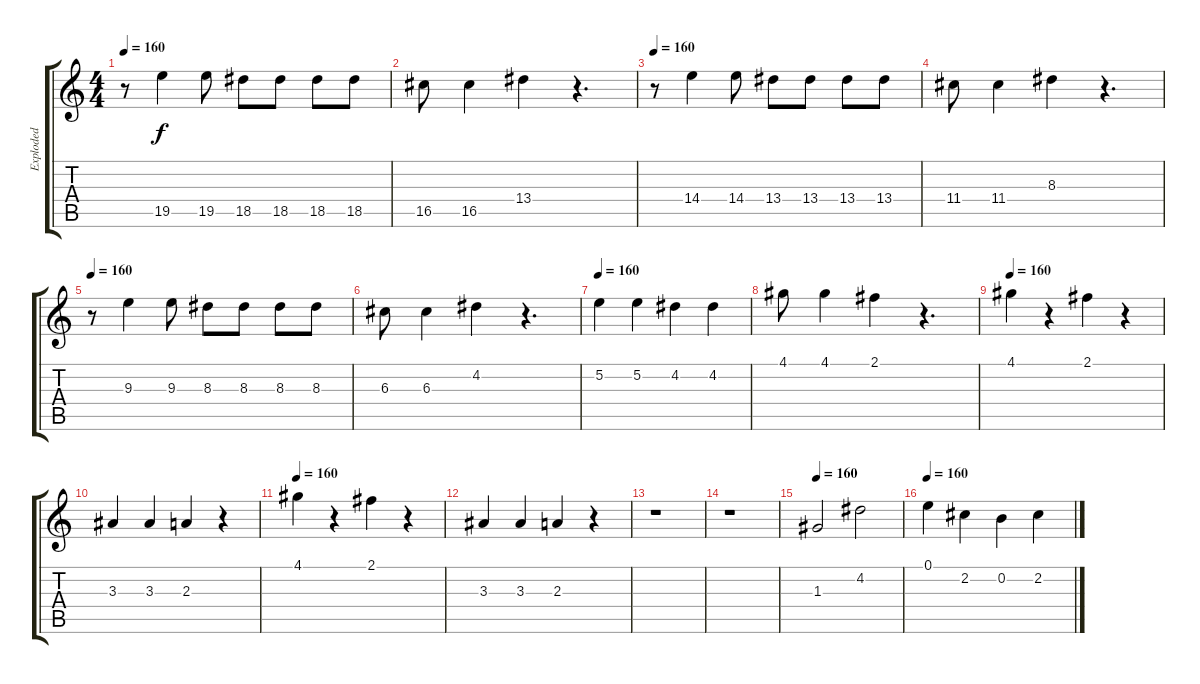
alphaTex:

\track ("Exploded" "Exploded") {instrument overdrivenguitar}
\staff {score tabs}
\tuning (E4 B3 G3 D3 A2 E2) {hide}
\ts (4 4)
\tempo 160
\clef g2
\ks c
r.8{dy f} 19.5.4 19.5.8 18.5.8 18.5.8 18.5.8 18.5.8 |
16.5.8 16.5.4 13.4.4 r.4{d} |
\tempo 160
r.8 14.4.4 14.4.8 13.4.8 13.4.8 13.4.8 13.4.8 |
11.4.8 11.4.4 8.3.4 r.4{d} |
\tempo 160
r.8 9.3.4 9.3.8 8.3.8 8.3.8 8.3.8 8.3.8 |
6.3.8 6.3.4 4.2.4 r.4{d} |
\tempo 160
5.2.4 5.2.4 4.2.4 4.2.4 |
4.1.8 4.1.4 2.1.4 r.4{d} |
\tempo 160
4.1.4 r.4 2.1.4 r.4 |
3.3.4 3.3.4 2.3.4 r.4 |
\tempo 160
4.1.4 r.4 2.1.4 r.4 |
3.3.4 3.3.4 2.3.4 r.4 |
r.1 |
r.1 |
\tempo 160
1.3.2 4.2.2 |
\tempo 160
0.1.4 2.2.4 0.2.4 2.2.4
